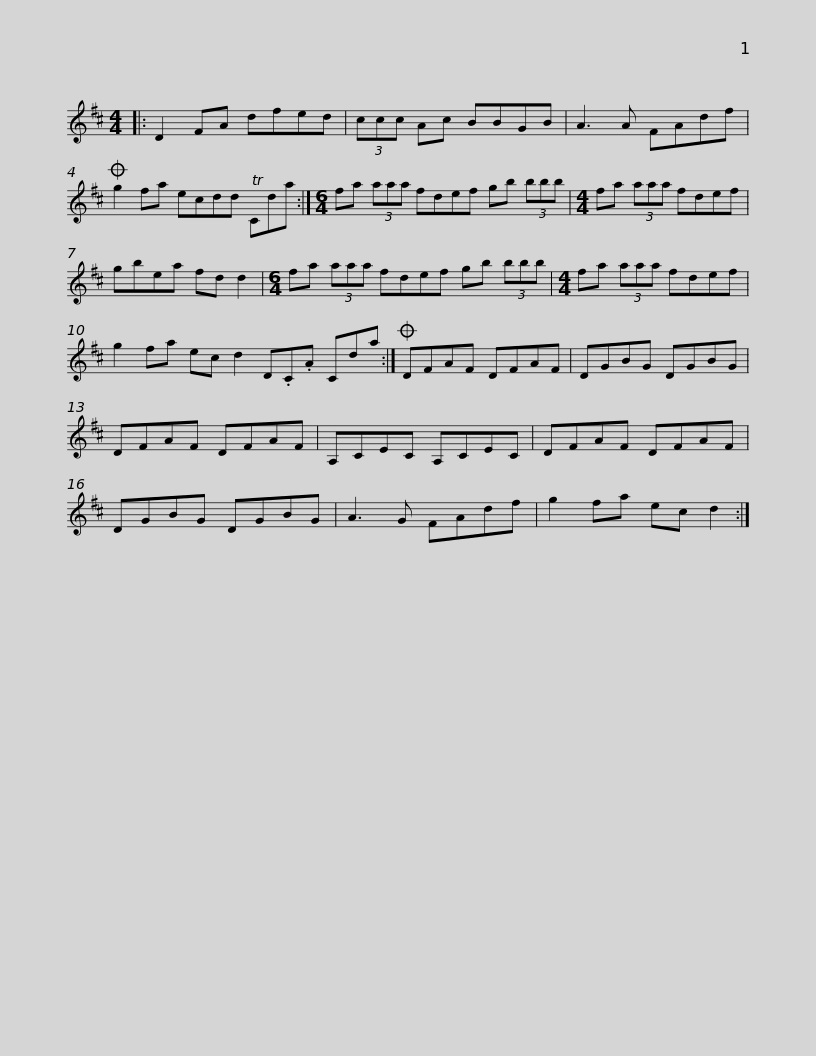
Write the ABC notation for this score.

X:1
L:1/8
M:4/4
I:linebreak $
K:D
V:1 treble
V:1
|: D2 FA dfed | (3ccc Ac BBGB | A3 A FAdf |O g2 fa ecdd TCda :|$[M:6/4] fa (3aaa fdef gb (3bbb | %5
[M:4/4] fa (3aaa fdef | gbea fd d2 |$[M:6/4] fa (3aaa fdef gb (3bbb |[M:4/4] fa (3aaa fdef | g2 fa ec d2 D.C.A Cda :|$ %10
O DFAF DFAF | DGBG DGBG | DFAF DFAF | A,CEC A,CEC | DFAF DFAF |$ %15
 DGBG DGBG | A3 G FAdf | g2 fa ec d2 :| %18
